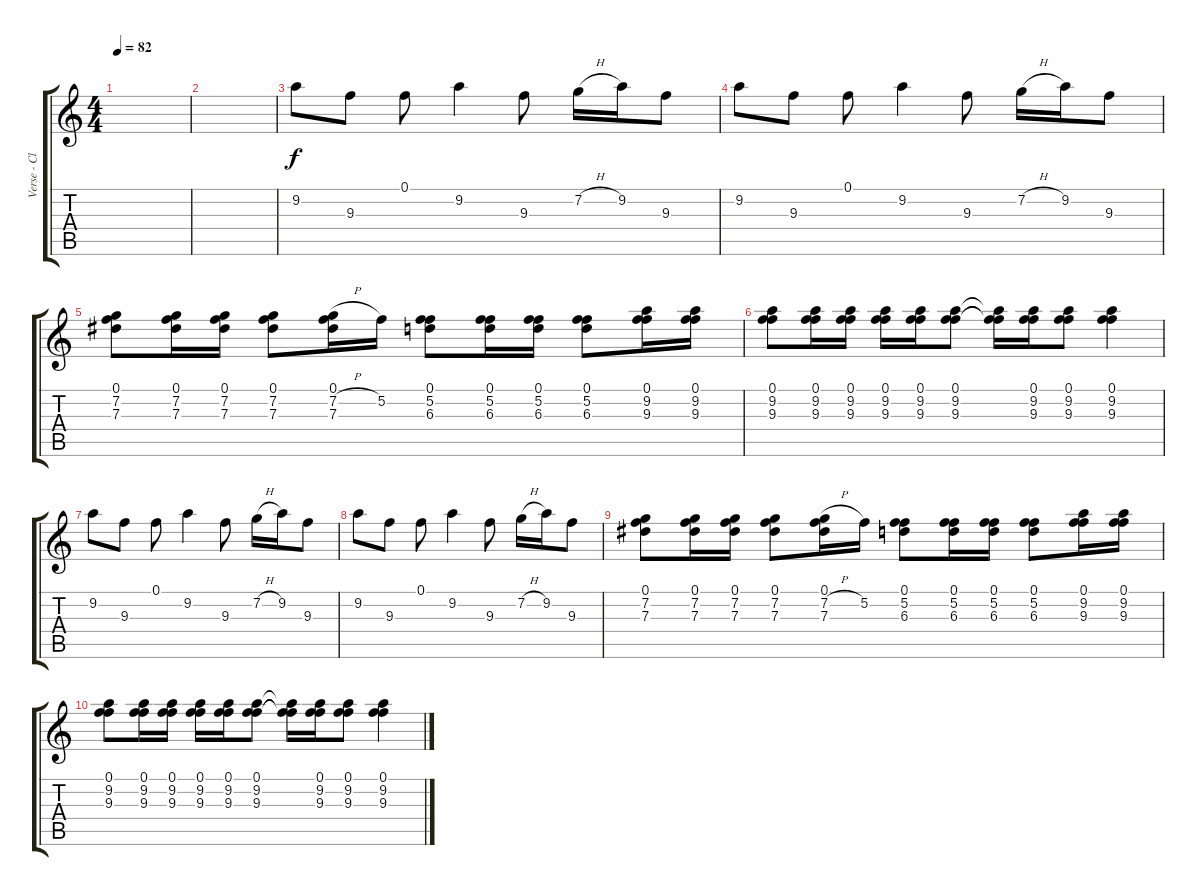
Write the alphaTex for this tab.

\track ("Verse - Clean" "Verse - Cl") {instrument electricguitarclean}
\staff {score tabs}
\tuning (F4 C4 Ab3 Eb3 Bb2 F2) {hide}
\ts (4 4)
\tempo 82
\clef g2
\ks c
|
|
9.2.8 9.3.8 0.1.8 9.2.4 9.3.8 7.2{h}.16 9.2.16 9.3.8 |
9.2.8 9.3.8 0.1.8 9.2.4 9.3.8 7.2{h}.16 9.2.16 9.3.8 |
(0.1 7.2 7.3).8 (0.1 7.2 7.3).16 (0.1 7.2 7.3).16 (0.1 7.2 7.3).8 (0.1 7.2{h} 7.3).16 5.2.16 (0.1 5.2 6.3).8 (0.1 5.2 6.3).16 (0.1 5.2 6.3).16 (0.1 5.2 6.3).8 (0.1 9.2 9.3).16 (0.1 9.2 9.3).16 |
(0.1 9.2 9.3).8 (0.1 9.2 9.3).16 (0.1 9.2 9.3).16 (0.1 9.2 9.3).16 (0.1 9.2 9.3).16 (0.1 9.2 9.3).8 (0.1{t} 9.2{t} 9.3{t}).16 (0.1 9.2 9.3).16 (0.1 9.2 9.3).8 (0.1 9.2 9.3).4 |
9.2.8 9.3.8 0.1.8 9.2.4 9.3.8 7.2{h}.16 9.2.16 9.3.8 |
9.2.8 9.3.8 0.1.8 9.2.4 9.3.8 7.2{h}.16 9.2.16 9.3.8 |
(0.1 7.2 7.3).8 (0.1 7.2 7.3).16 (0.1 7.2 7.3).16 (0.1 7.2 7.3).8 (0.1 7.2{h} 7.3).16 5.2.16 (0.1 5.2 6.3).8 (0.1 5.2 6.3).16 (0.1 5.2 6.3).16 (0.1 5.2 6.3).8 (0.1 9.2 9.3).16 (0.1 9.2 9.3).16 |
(0.1 9.2 9.3).8 (0.1 9.2 9.3).16 (0.1 9.2 9.3).16 (0.1 9.2 9.3).16 (0.1 9.2 9.3).16 (0.1 9.2 9.3).8 (0.1{t} 9.2{t} 9.3{t}).16 (0.1 9.2 9.3).16 (0.1 9.2 9.3).8 (0.1 9.2 9.3).4
